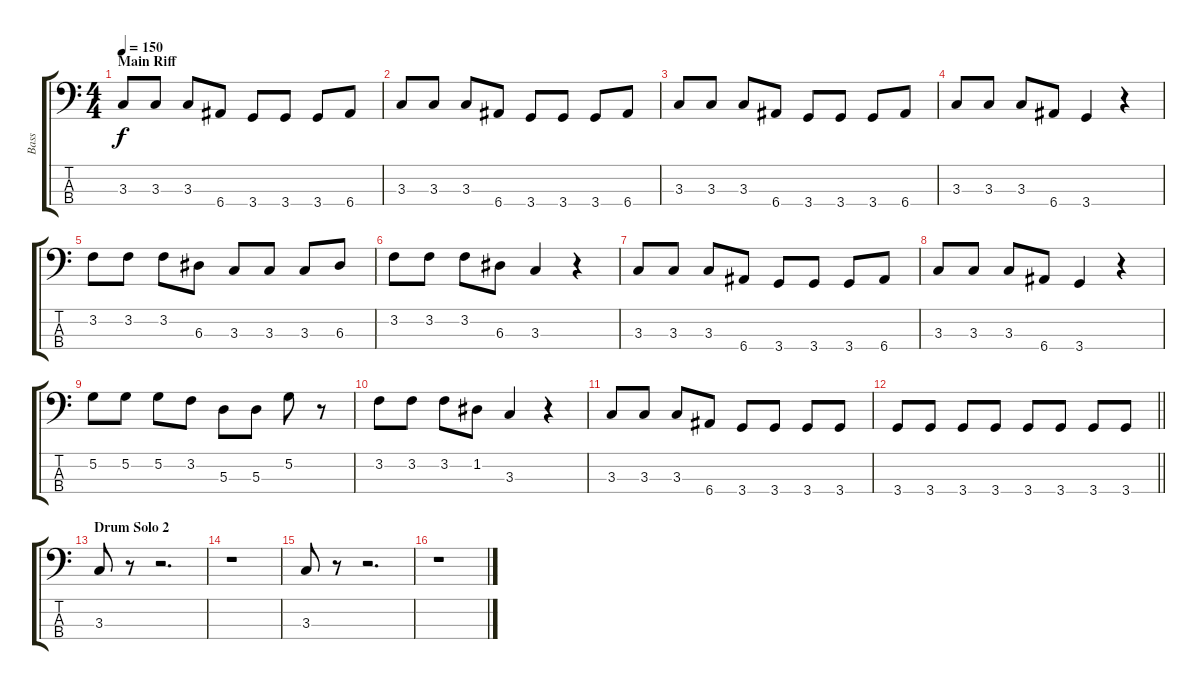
\track ("Bass" "Bass") {instrument electricbassfinger}
\staff {score tabs}
\tuning (G2 D2 A1 E1) {hide}
\ts (4 4)
\section ("" "Main Riff")
\tempo 150
\clef f4
\ks c
3.3.8{dy f} 3.3.8 3.3.8 6.4.8 3.4.8 3.4.8 3.4.8 6.4.8 |
3.3.8 3.3.8 3.3.8 6.4.8 3.4.8 3.4.8 3.4.8 6.4.8 |
3.3.8 3.3.8 3.3.8 6.4.8 3.4.8 3.4.8 3.4.8 6.4.8 |
3.3.8 3.3.8 3.3.8 6.4.8 3.4.4 r.4 |
3.2.8 3.2.8 3.2.8 6.3.8 3.3.8 3.3.8 3.3.8 6.3.8 |
3.2.8 3.2.8 3.2.8 6.3.8 3.3.4 r.4 |
3.3.8 3.3.8 3.3.8 6.4.8 3.4.8 3.4.8 3.4.8 6.4.8 |
3.3.8 3.3.8 3.3.8 6.4.8 3.4.4 r.4 |
5.2.8 5.2.8 5.2.8 3.2.8 5.3.8 5.3.8 5.2.8 r.8 |
3.2.8 3.2.8 3.2.8 1.2.8 3.3.4 r.4 |
3.3.8 3.3.8 3.3.8 6.4.8 3.4.8 3.4.8 3.4.8 3.4.8 |
\barLineRight lightlight
3.4.8 3.4.8 3.4.8 3.4.8 3.4.8 3.4.8 3.4.8 3.4.8 |
\section ("" "Drum Solo 2")
3.3.8 r.8 r.2{d} |
r.1 |
3.3.8 r.8 r.2{d} |
r.1
